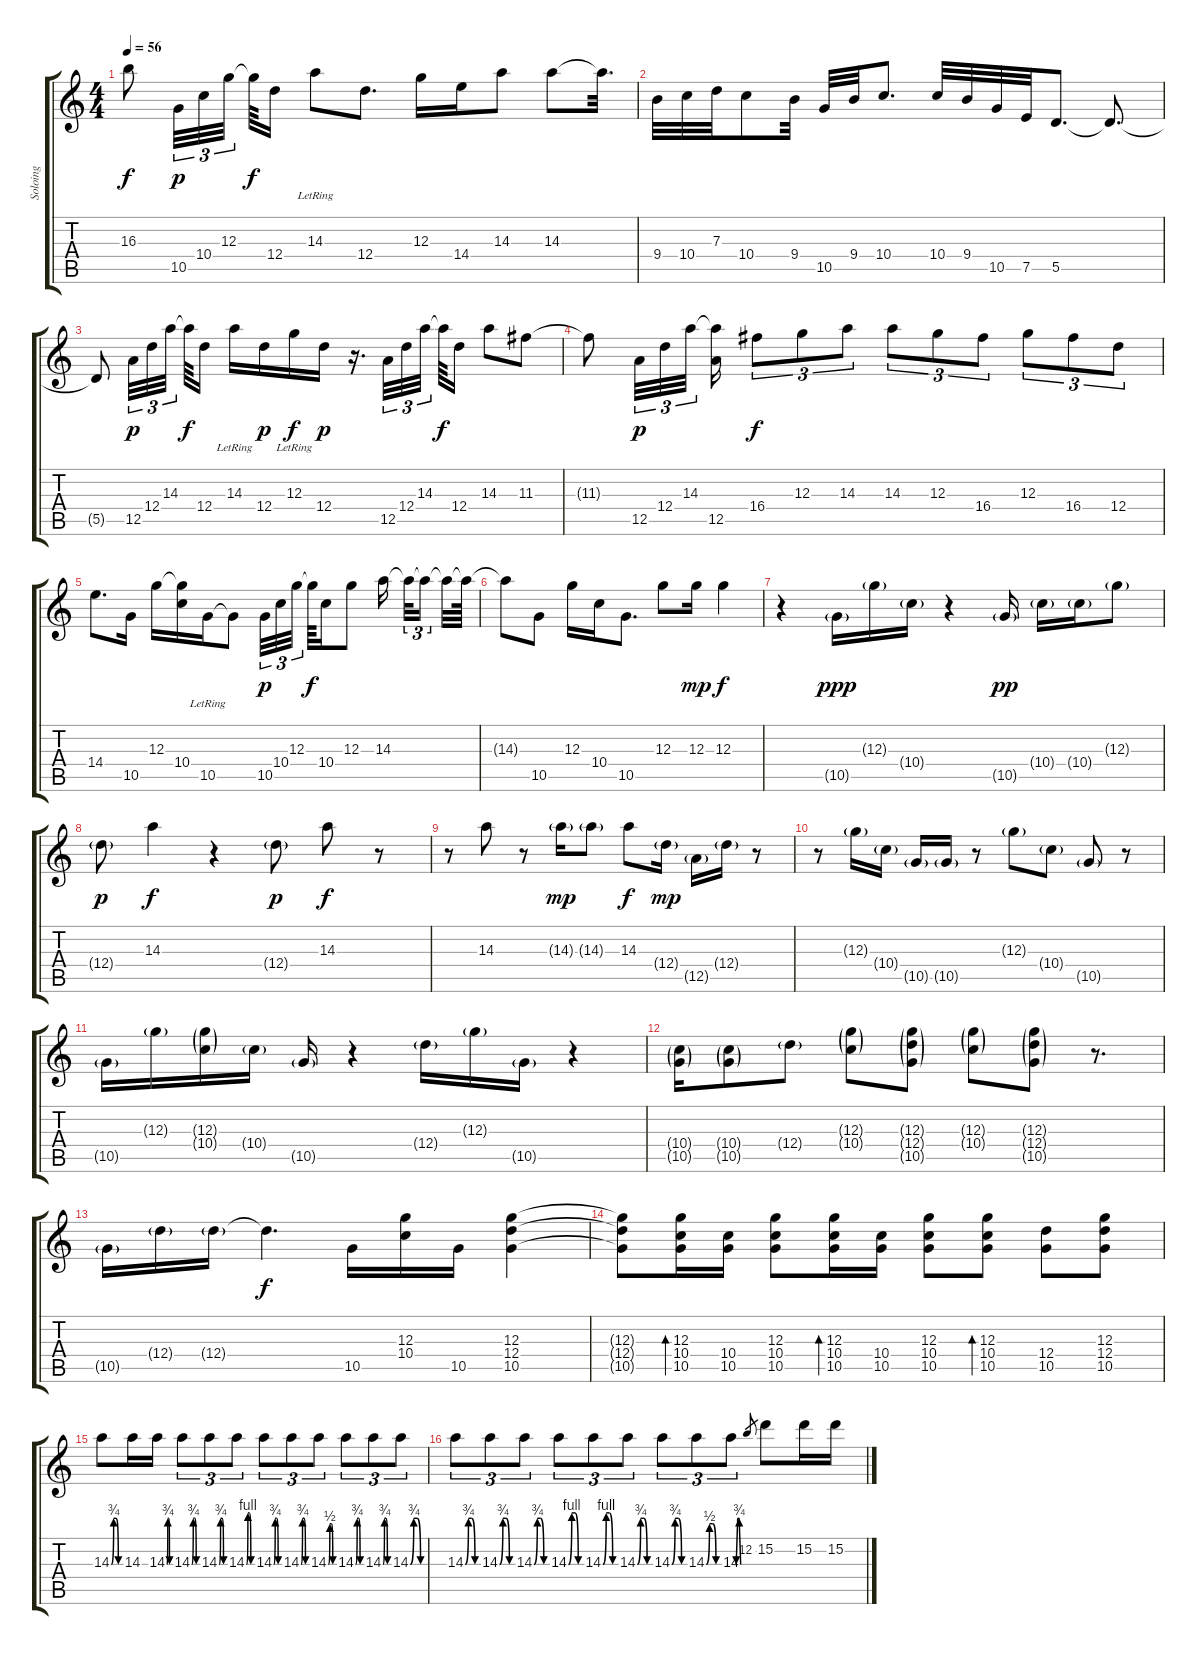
\track ("Soloing" "Soloing") {instrument overdrivenguitar}
\staff {score tabs}
\tuning (E4 B3 G3 D3 A2 D2) {hide}
\ts (4 4)
\tempo 56
\clef g2
\ks c
16.3{t}.8{dy f} 10.5.32{tu (3 2) dy p} 10.4.32{tu (3 2)} 12.3.32{tu (3 2)} 12.3{t}.64{dy f} 12.4.16 14.3{lr}.8 12.4.8{d} 12.3.16 14.4.16 14.3.8 14.3.8 14.3{t}.32{d} |
9.4.32 10.4.32 7.3.32 10.4.8 9.4.32 10.5.32 9.4.32 10.4.8{d} 10.4.32 9.4.32 10.5.32 7.5.32 5.5.8{d} 5.5{t}.8{d} |
5.5{t}.8 12.5.32{tu (3 2) dy p} 12.4.32{tu (3 2)} 14.3.32{tu (3 2)} 14.3{t}.64{dy f} 12.4.16 14.3{lr}.16 12.4.16{dy p} 12.3{lr}.16{dy f} 12.4.16{dy p} r.16{d} 12.5.32{tu (3 2)} 12.4.32{tu (3 2)} 14.3.32{tu (3 2)} 14.3{t}.64{dy f} 12.4.16 14.3.8 11.3.8 |
11.3{t}.8 12.5.32{tu (3 2) dy p} 12.4.32{tu (3 2)} 14.3.32{tu (3 2)} (14.3{t} 12.5).16 16.4.8{tu (3 2) dy f} 12.3.8{tu (3 2)} 14.3.8{tu (3 2)} 14.3.8{tu (3 2)} 12.3.8{tu (3 2)} 16.4.8{tu (3 2)} 12.3.8{tu (3 2)} 16.4.8{tu (3 2)} 12.4.8{tu (3 2)} |
14.4.8{d} 10.5.16 12.3.16 (12.3{t} 10.4).16 10.5{lr}.16 10.5{t}.8 10.5.32{tu (3 2) dy p} 10.4.32{tu (3 2)} 12.3.32{tu (3 2)} 12.3{t}.64{dy f} 10.4.16 12.3.8 14.3.16 14.3{t}.32{tu (3 2)} 14.3{t}.16{tu (3 2)} 14.3{t}.32 14.3{t}.64 |
14.3{t}.8 10.5.8 12.3.16 10.4.16 10.5.8{d} 12.3.8 12.3.16{dy mp} 12.3.4{dy f} |
r.4 10.5{g}.16{dy ppp} 12.3{g}.16 10.4{g}.16 r.4 10.5{g}.16{dy pp} 10.4{g}.16 10.4{g}.16 12.3{g}.8 |
12.4{g}.8{dy p} 14.3.4{dy f} r.4 12.4{g}.8{dy p} 14.3.8{dy f} r.8 |
r.8 14.3.8 r.8 14.3{g}.16{dy mp} 14.3{g}.8 14.3.8{dy f} 12.4{g}.16{dy mp} 12.5{g}.16 12.4{g}.16 r.8 |
r.8 12.3{g}.16 10.4{g}.16 10.5{g}.16 10.5{g}.16 r.8 12.3{g}.8 10.4{g}.8 10.5{g}.8 r.8 |
10.5{g}.16 12.3{g}.16 (12.3{g} 10.4{g}).16 10.4{g}.16 10.5{g}.16 r.4 12.4{g}.16 12.3{g}.16 10.5{g}.16 r.4 |
(10.4{g} 10.5{g}).16 (10.4{g} 10.5{g}).8 12.4{g}.8 (12.3{g} 10.4{g}).8 (12.3{g} 12.4{g} 10.5{g}).8 (12.3{g} 10.4{g}).8 (12.3{g} 12.4{g} 10.5{g}).8 r.8{d} |
10.5{g}.16 12.4{g}.16 12.4{g}.16 12.4{t}.4{d dy f} 10.5.16 (12.3 10.4).16 10.5.16 (12.3 12.4 10.5).4 |
(12.3{t} 12.4{t} 10.5{t}).8 (12.3 10.4 10.5).16{bd 60} (10.4 10.5).16 (12.3 10.4 10.5).8 (12.3 10.4 10.5).16{bd 60} (10.4 10.5).16 (12.3 10.4 10.5).8 (12.3 10.4 10.5).8{bd 60} (12.4 10.5).8 (12.3 12.4 10.5).8 |
14.3{be (custom 0 0 15 3 30 3 45 0 60 0)}.8 14.3.16 14.3{be (custom 0 0 15 3 30 3 45 0 60 0)}.16 14.3{be (custom 0 0 15 3 30 3 45 0 60 0)}.8{tu (3 2)} 14.3{be (custom 0 0 15 3 30 3 45 0 60 0)}.8{tu (3 2)} 14.3{be (custom 0 0 15 4 30 4 45 0 60 0)}.8{tu (3 2)} 14.3{be (custom 0 0 15 3 30 3 45 0 60 0)}.8{tu (3 2)} 14.3{be (custom 0 0 15 3 30 3 45 0 60 0)}.8{tu (3 2)} 14.3{be (custom 0 0 15 2 30 2 45 0 60 0)}.8{tu (3 2)} 14.3{be (custom 0 0 15 3 30 3 45 0 60 0)}.8{tu (3 2)} 14.3{be (custom 0 0 15 3 30 3 45 0 60 0)}.8{tu (3 2)} 14.3{be (custom 0 0 15 3 30 3 45 0 60 0)}.8{tu (3 2)} |
14.3{be (custom 0 0 15 3 30 3 45 0 60 0)}.8{tu (3 2)} 14.3{be (custom 0 0 15 3 30 3 45 0 60 0)}.8{tu (3 2)} 14.3{be (custom 0 0 15 3 30 3 45 0 60 0)}.8{tu (3 2)} 14.3{be (custom 0 0 15 4 30 4 45 0 60 0)}.8{tu (3 2)} 14.3{be (custom 0 0 15 4 30 4 45 0 60 0)}.8{tu (3 2)} 14.3{be (custom 0 0 15 3 30 3 45 0 60 0)}.8{tu (3 2)} 14.3{be (custom 0 0 15 3 30 3 45 0 60 0)}.8{tu (3 2)} 14.3{be (custom 0 0 15 2 30 2 45 0 60 0)}.8{tu (3 2)} 14.3{be (custom 0 0 15 3 30 3 45 0 60 0)}.8{tu (3 2)} 12.2.8{gr} 15.2.8 15.2.16 15.2.16
